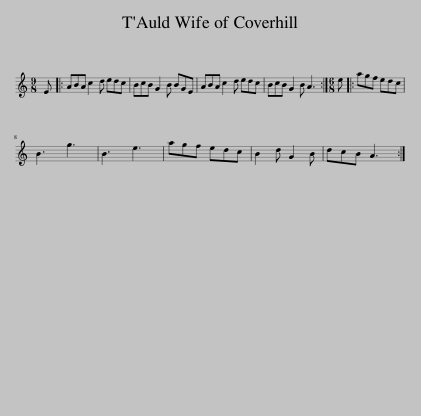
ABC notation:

X:1
L:1/8
M:9/8
I:linebreak $
K:C
V:1 treble
V:1
 E |: ABA c2 d edc | BcB G2 B BGE | ABA c2 d edc | BcB G2 B A3 :| %5
[M:6/8] e |: agf edc |$ B3 g3 | B3 e3 | agf edc | %10
 B2 d G2 B | dcB A3 :| %12
